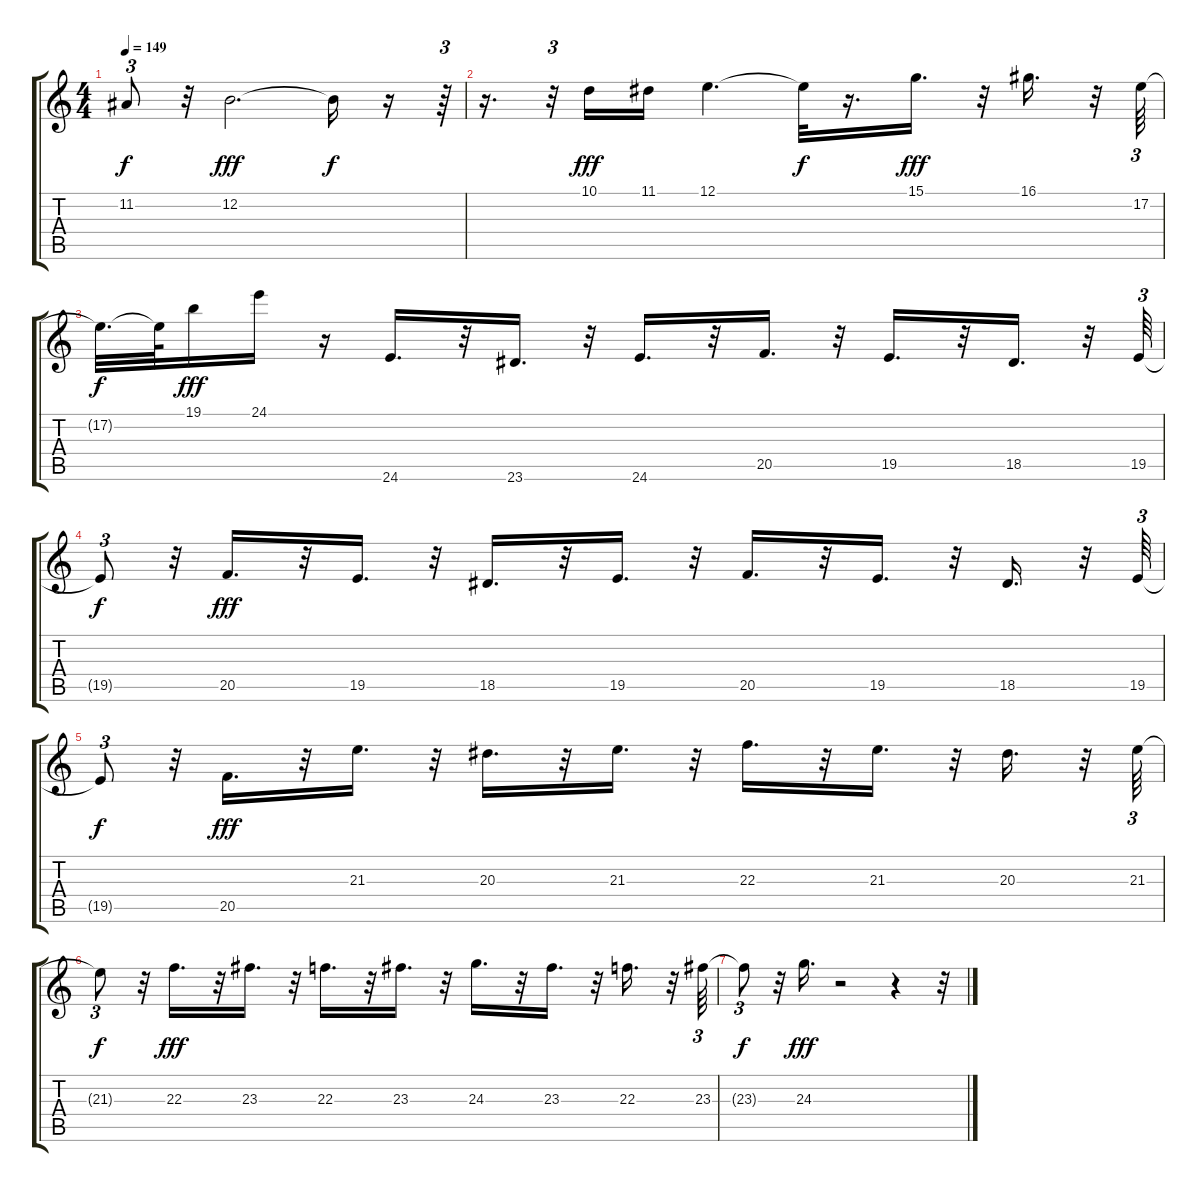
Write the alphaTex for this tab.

\track "" {instrument lead8bassandlead}
\staff {score tabs}
\tuning (E4 B3 G3 D3 A2 E2) {hide}
\ts (4 4)
\tempo 149
\clef g2
\ks c
11.2{t}.8{tu (3 2) dy f} r.32 12.2.2{d dy fff} 12.2{t}.16{dy f} r.16 r.64{tu (3 2)} |
r.16{d} r.32{tu (3 2)} 10.1.16{dy fff} 11.1.16 12.1.4{d} 12.1{t}.32{dy f} r.16{d} 15.1.16{d dy fff} r.32 16.1.16{d} r.32 17.2.64{tu (3 2)} |
17.2{t}.32{d dy f} 17.2{t}.64 19.1.16{dy fff} 24.1.16 r.16 24.6.16{d} r.32 23.6.16{d} r.32 24.6.16{d} r.32 20.5.16{d} r.32 19.5.16{d} r.32 18.5.16{d} r.32 19.5.64{tu (3 2)} |
19.5{t}.8{tu (3 2) dy f} r.32 20.5.16{d dy fff} r.32 19.5.16{d} r.32 18.5.16{d} r.32 19.5.16{d} r.32 20.5.16{d} r.32 19.5.16{d} r.32 18.5.16{d} r.32 19.5.64{tu (3 2)} |
19.5{t}.8{tu (3 2) dy f} r.32 20.5.16{d dy fff} r.32 21.3.16{d} r.32 20.3.16{d} r.32 21.3.16{d} r.32 22.3.16{d} r.32 21.3.16{d} r.32 20.3.16{d} r.32 21.3.64{tu (3 2)} |
21.3{t}.8{tu (3 2) dy f} r.32 22.3.16{d dy fff} r.32 23.3.16{d} r.32 22.3.16{d} r.32 23.3.16{d} r.32 24.3.16{d} r.32 23.3.16{d} r.32 22.3.16{d} r.32 23.3.64{tu (3 2)} |
23.3{t}.8{tu (3 2) dy f} r.32 24.3.16{d dy fff} r.2 r.4 r.32
